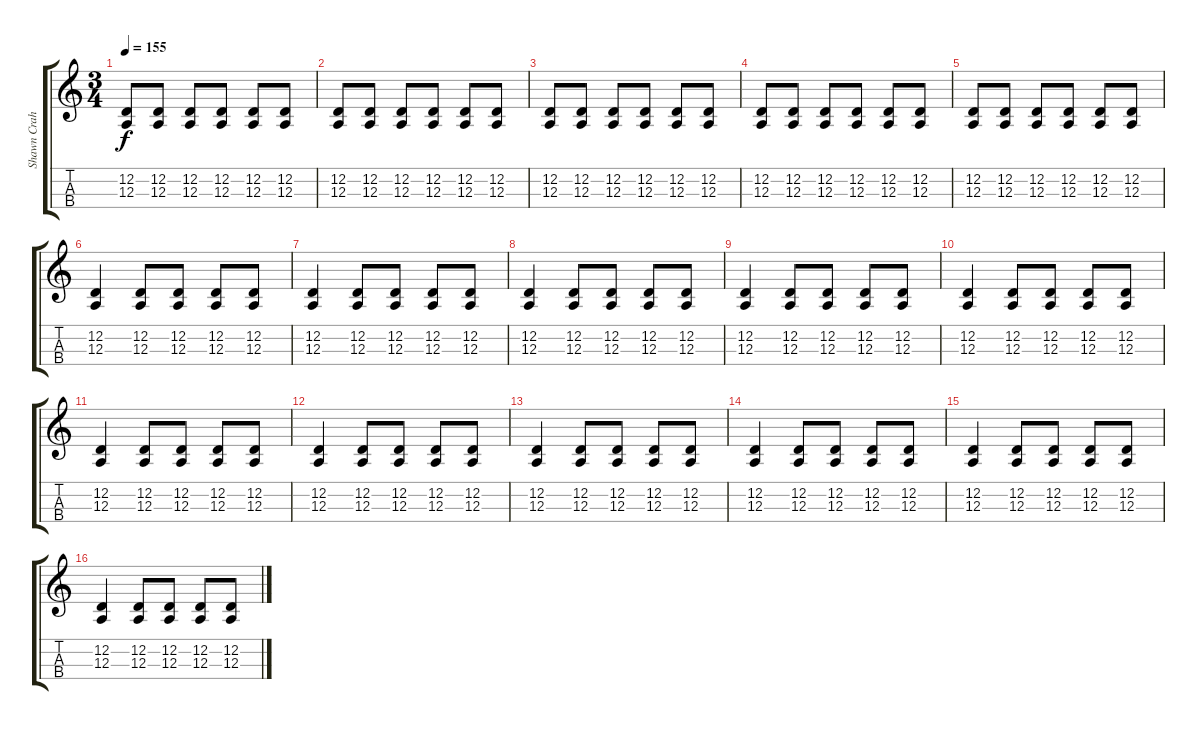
\track ("Shawn Crahan" "Shawn Crah") {instrument melodictom}
\staff {score tabs}
\tuning (G3 D3 A2 E2) {hide}
\ts (3 4)
\tempo 155
\clef g2
\ks c
(12.2 12.3).8{dy f} (12.2 12.3).8 (12.2 12.3).8 (12.2 12.3).8 (12.2 12.3).8 (12.2 12.3).8 |
(12.2 12.3).8 (12.2 12.3).8 (12.2 12.3).8 (12.2 12.3).8 (12.2 12.3).8 (12.2 12.3).8 |
(12.2 12.3).8 (12.2 12.3).8 (12.2 12.3).8 (12.2 12.3).8 (12.2 12.3).8 (12.2 12.3).8 |
(12.2 12.3).8 (12.2 12.3).8 (12.2 12.3).8 (12.2 12.3).8 (12.2 12.3).8 (12.2 12.3).8 |
(12.2 12.3).8 (12.2 12.3).8 (12.2 12.3).8 (12.2 12.3).8 (12.2 12.3).8 (12.2 12.3).8 |
(12.2 12.3).4 (12.2 12.3).8 (12.2 12.3).8 (12.2 12.3).8 (12.2 12.3).8 |
(12.2 12.3).4 (12.2 12.3).8 (12.2 12.3).8 (12.2 12.3).8 (12.2 12.3).8 |
(12.2 12.3).4 (12.2 12.3).8 (12.2 12.3).8 (12.2 12.3).8 (12.2 12.3).8 |
(12.2 12.3).4 (12.2 12.3).8 (12.2 12.3).8 (12.2 12.3).8 (12.2 12.3).8 |
(12.2 12.3).4 (12.2 12.3).8 (12.2 12.3).8 (12.2 12.3).8 (12.2 12.3).8 |
(12.2 12.3).4 (12.2 12.3).8 (12.2 12.3).8 (12.2 12.3).8 (12.2 12.3).8 |
(12.2 12.3).4 (12.2 12.3).8 (12.2 12.3).8 (12.2 12.3).8 (12.2 12.3).8 |
(12.2 12.3).4 (12.2 12.3).8 (12.2 12.3).8 (12.2 12.3).8 (12.2 12.3).8 |
(12.2 12.3).4 (12.2 12.3).8 (12.2 12.3).8 (12.2 12.3).8 (12.2 12.3).8 |
(12.2 12.3).4 (12.2 12.3).8 (12.2 12.3).8 (12.2 12.3).8 (12.2 12.3).8 |
(12.2 12.3).4 (12.2 12.3).8 (12.2 12.3).8 (12.2 12.3).8 (12.2 12.3).8
